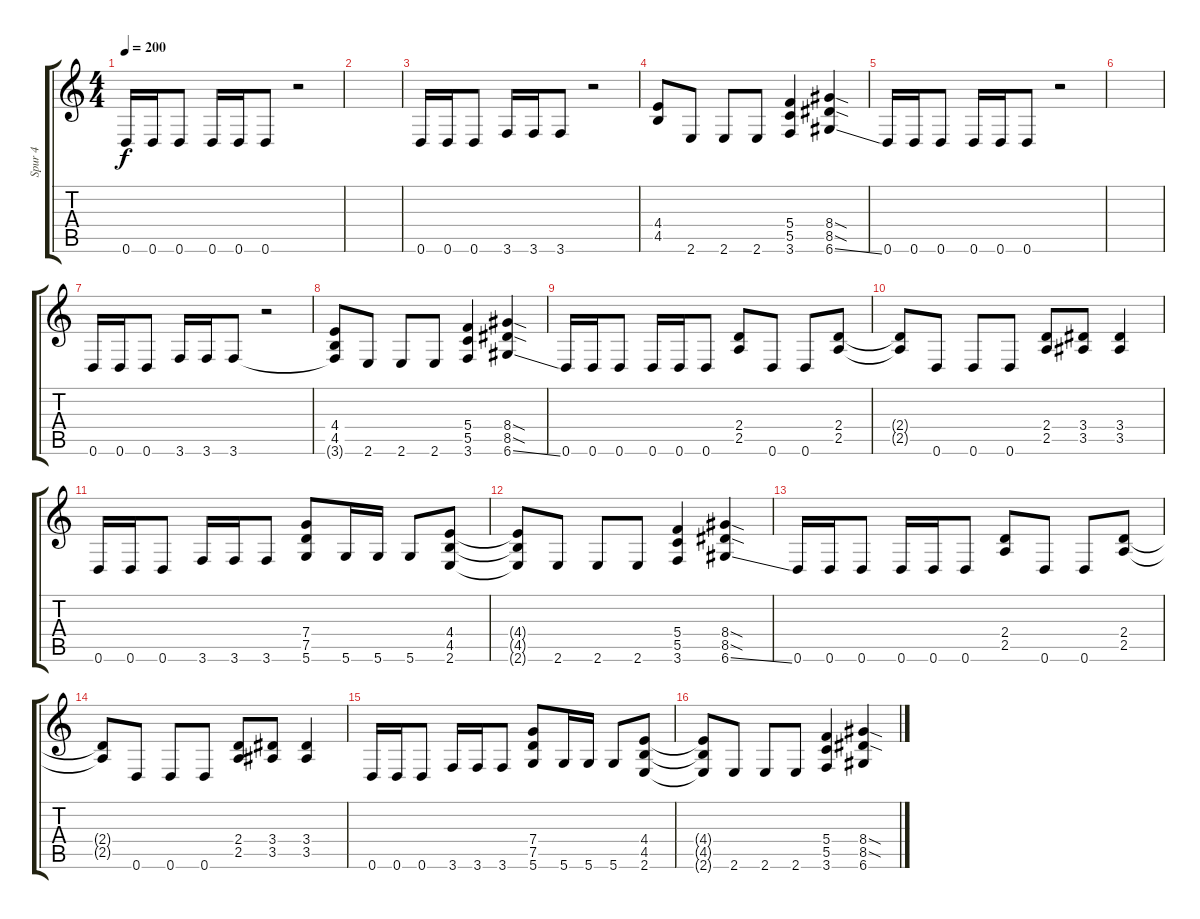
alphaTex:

\track ("Spur 4" "Spur 4") {instrument distortionguitar}
\staff {score tabs}
\tuning (D4 A3 F3 C3 G2 D2) {hide}
\ts (4 4)
\tempo 200
\clef g2
\ks c
0.6.16{dy f} 0.6.16 0.6.8 0.6.16 0.6.16 0.6.8 r.2 |
|
0.6.16 0.6.16 0.6.8 3.6.16 3.6.16 3.6.8 r.2 |
(4.4 4.5).8 2.6.8 2.6.8 2.6.8 (5.4 5.5 3.6).4 (8.4{sod} 8.5{sod} 6.6{ss}).4 |
0.6.16 0.6.16 0.6.8 0.6.16 0.6.16 0.6.8 r.2 |
|
0.6.16 0.6.16 0.6.8 3.6.16 3.6.16 3.6.8 r.2 |
(4.4 4.5 3.6{t}).8 2.6.8 2.6.8 2.6.8 (5.4 5.5 3.6).4 (8.4{sod} 8.5{sod} 6.6{ss}).4 |
0.6.16 0.6.16 0.6.8 0.6.16 0.6.16 0.6.8 (2.4 2.5).8 0.6.8 0.6.8 (2.4 2.5).8 |
(2.4{t} 2.5{t}).8 0.6.8 0.6.8 0.6.8 (2.4 2.5).8 (3.4 3.5).8 (3.4 3.5).4 |
0.6.16 0.6.16 0.6.8 3.6.16 3.6.16 3.6.8 (7.4 7.5 5.6).8 5.6.16 5.6.16 5.6.8 (4.4 4.5 2.6).8 |
(4.4{t} 4.5{t} 2.6{t}).8 2.6.8 2.6.8 2.6.8 (5.4 5.5 3.6).4 (8.4{sod} 8.5{sod} 6.6{ss}).4 |
0.6.16 0.6.16 0.6.8 0.6.16 0.6.16 0.6.8 (2.4 2.5).8 0.6.8 0.6.8 (2.4 2.5).8 |
(2.4{t} 2.5{t}).8 0.6.8 0.6.8 0.6.8 (2.4 2.5).8 (3.4 3.5).8 (3.4 3.5).4 |
0.6.16 0.6.16 0.6.8 3.6.16 3.6.16 3.6.8 (7.4 7.5 5.6).8 5.6.16 5.6.16 5.6.8 (4.4 4.5 2.6).8 |
(4.4{t} 4.5{t} 2.6{t}).8 2.6.8 2.6.8 2.6.8 (5.4 5.5 3.6).4 (8.4{sod} 8.5{sod} 6.6{ss}).4
